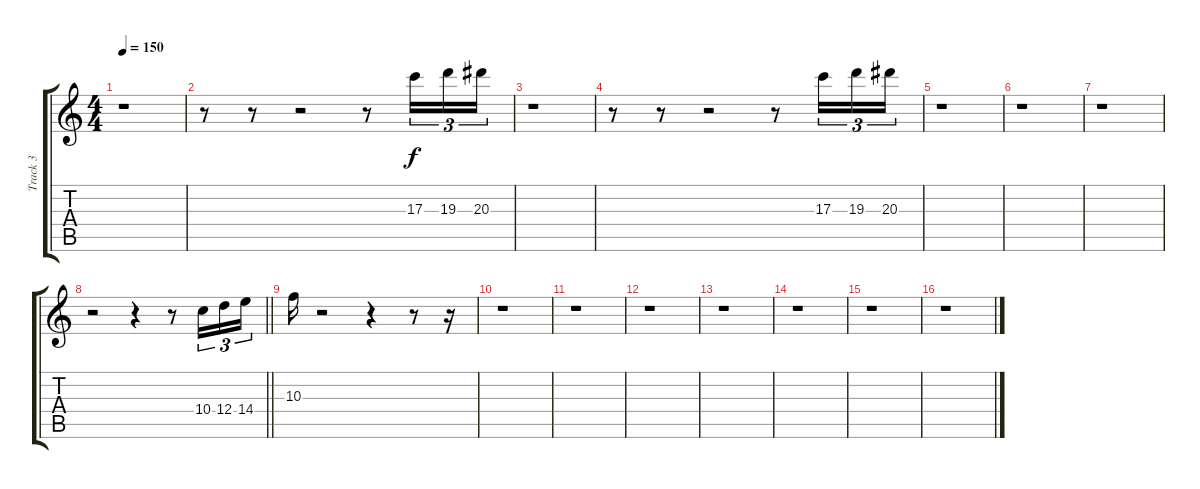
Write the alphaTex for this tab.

\track ("Track 3" "Track 3") {instrument percussiveorgan}
\staff {score tabs}
\tuning (E5 B4 G4 D4 A3 E3) {hide}
\ts (4 4)
\section ("" "")
\tempo 150
\clef g2
\ks c
r.1{dy f} |
r.8 r.8 r.2 r.8 17.3.16{tu (3 2)} 19.3.16{tu (3 2)} 20.3.16{tu (3 2)} |
r.1 |
r.8 r.8 r.2 r.8 17.3.16{tu (3 2)} 19.3.16{tu (3 2)} 20.3.16{tu (3 2)} |
r.1 |
r.1 |
r.1 |
\barLineRight lightlight
r.2 r.4 r.8 10.4.16{tu (3 2)} 12.4.16{tu (3 2)} 14.4.16{tu (3 2)} |
\section ("" "")
10.3.16 r.2 r.4 r.8 r.16 |
r.1 |
r.1 |
r.1 |
r.1 |
r.1 |
r.1 |
r.1
